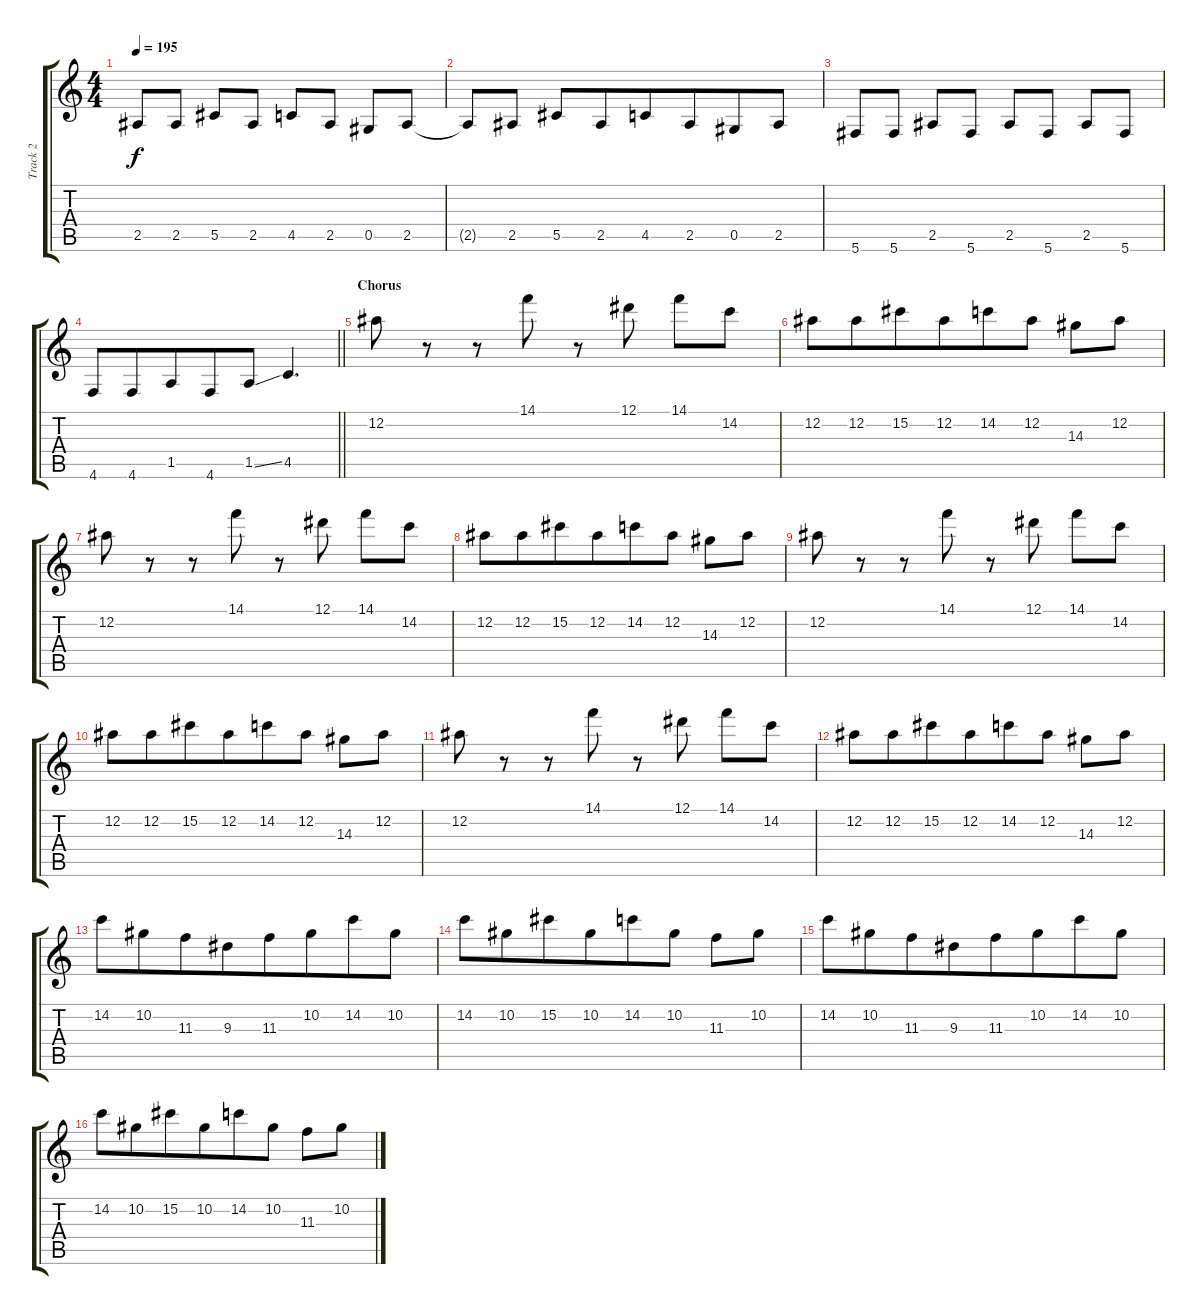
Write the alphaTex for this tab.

\track ("Track 2" "Track 2") {instrument electricguitarclean}
\staff {score tabs}
\tuning (Eb4 Bb3 Gb3 Db3 Ab2 Db2) {hide}
\ts (4 4)
\tempo 195
\clef g2
\ks c
2.5.8{dy f} 2.5.8 5.5.8 2.5.8 4.5.8 2.5.8 0.5.8 2.5.8 |
2.5{t}.8 2.5.8 5.5.8{beam merge} 2.5.8{beam merge} 4.5.8 2.5.8{beam merge} 0.5.8{beam merge} 2.5.8 |
5.6.8{beam merge} 5.6.8 2.5.8{beam merge} 5.6.8 2.5.8 5.6.8 2.5.8 5.6.8 |
\barLineRight lightlight
4.6.8{beam merge} 4.6.8{beam merge} 1.5.8 4.6.8{beam merge} 1.5{ss}.8 4.5.4{d} |
\section ("" "Chorus")
12.2.8 r.8{beam merge} r.8{beam merge} 14.1.8 r.8 12.1.8 14.1.8 14.2.8 |
12.2.8 12.2.8{beam merge} 15.2.8 12.2.8{beam merge} 14.2.8{beam merge} 12.2.8 14.3.8 12.2.8 |
12.2.8 r.8{beam merge} r.8{beam merge} 14.1.8 r.8 12.1.8 14.1.8 14.2.8 |
12.2.8 12.2.8{beam merge} 15.2.8 12.2.8{beam merge} 14.2.8{beam merge} 12.2.8 14.3.8 12.2.8 |
12.2.8 r.8{beam merge} r.8{beam merge} 14.1.8 r.8 12.1.8 14.1.8 14.2.8 |
12.2.8 12.2.8{beam merge} 15.2.8 12.2.8{beam merge} 14.2.8{beam merge} 12.2.8 14.3.8 12.2.8 |
12.2.8 r.8{beam merge} r.8{beam merge} 14.1.8 r.8 12.1.8 14.1.8 14.2.8 |
12.2.8 12.2.8{beam merge} 15.2.8 12.2.8{beam merge} 14.2.8{beam merge} 12.2.8 14.3.8 12.2.8 |
14.2.8{beam merge} 10.2.8{beam merge} 11.3.8 9.3.8{beam merge} 11.3.8{beam merge} 10.2.8{beam merge} 14.2.8 10.2.8 |
14.2.8 10.2.8{beam merge} 15.2.8 10.2.8{beam merge} 14.2.8 10.2.8 11.3.8 10.2.8 |
14.2.8{beam merge} 10.2.8{beam merge} 11.3.8 9.3.8{beam merge} 11.3.8{beam merge} 10.2.8{beam merge} 14.2.8 10.2.8 |
14.2.8 10.2.8{beam merge} 15.2.8 10.2.8{beam merge} 14.2.8 10.2.8 11.3.8 10.2.8
